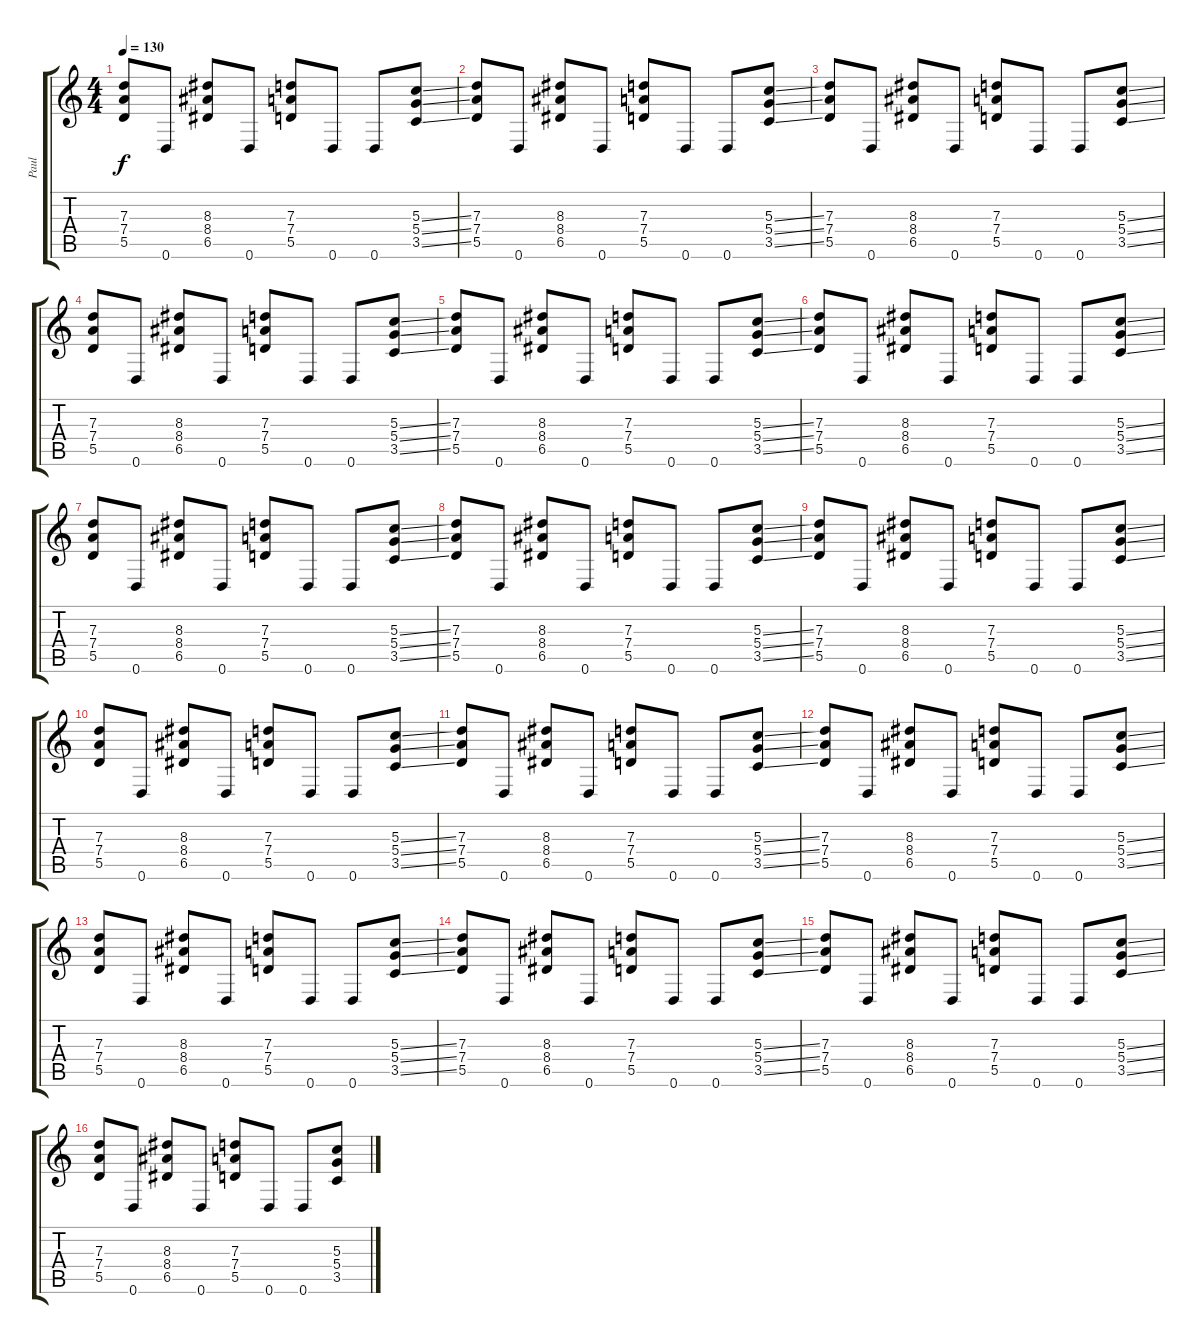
\track ("Paul" "Paul") {instrument distortionguitar}
\staff {score tabs}
\tuning (E4 B3 G3 D3 A2 D2) {hide}
\ts (4 4)
\tempo 130
\clef g2
\ks c
(7.3 7.4 5.5).8{dy f} 0.6.8 (8.3 8.4 6.5).8 0.6.8 (7.3 7.4 5.5).8 0.6.8 0.6.8 (5.3{ss} 5.4{ss} 3.5{ss}).8 |
(7.3 7.4 5.5).8 0.6.8 (8.3 8.4 6.5).8 0.6.8 (7.3 7.4 5.5).8 0.6.8 0.6.8 (5.3{ss} 5.4{ss} 3.5{ss}).8 |
(7.3 7.4 5.5).8 0.6.8 (8.3 8.4 6.5).8 0.6.8 (7.3 7.4 5.5).8 0.6.8 0.6.8 (5.3{ss} 5.4{ss} 3.5{ss}).8 |
(7.3 7.4 5.5).8 0.6.8 (8.3 8.4 6.5).8 0.6.8 (7.3 7.4 5.5).8 0.6.8 0.6.8 (5.3{ss} 5.4{ss} 3.5{ss}).8 |
(7.3 7.4 5.5).8 0.6.8 (8.3 8.4 6.5).8 0.6.8 (7.3 7.4 5.5).8 0.6.8 0.6.8 (5.3{ss} 5.4{ss} 3.5{ss}).8 |
(7.3 7.4 5.5).8 0.6.8 (8.3 8.4 6.5).8 0.6.8 (7.3 7.4 5.5).8 0.6.8 0.6.8 (5.3{ss} 5.4{ss} 3.5{ss}).8 |
(7.3 7.4 5.5).8 0.6.8 (8.3 8.4 6.5).8 0.6.8 (7.3 7.4 5.5).8 0.6.8 0.6.8 (5.3{ss} 5.4{ss} 3.5{ss}).8 |
(7.3 7.4 5.5).8 0.6.8 (8.3 8.4 6.5).8 0.6.8 (7.3 7.4 5.5).8 0.6.8 0.6.8 (5.3{ss} 5.4{ss} 3.5{ss}).8 |
(7.3 7.4 5.5).8 0.6.8 (8.3 8.4 6.5).8 0.6.8 (7.3 7.4 5.5).8 0.6.8 0.6.8 (5.3{ss} 5.4{ss} 3.5{ss}).8 |
(7.3 7.4 5.5).8 0.6.8 (8.3 8.4 6.5).8 0.6.8 (7.3 7.4 5.5).8 0.6.8 0.6.8 (5.3{ss} 5.4{ss} 3.5{ss}).8 |
(7.3 7.4 5.5).8 0.6.8 (8.3 8.4 6.5).8 0.6.8 (7.3 7.4 5.5).8 0.6.8 0.6.8 (5.3{ss} 5.4{ss} 3.5{ss}).8 |
(7.3 7.4 5.5).8 0.6.8 (8.3 8.4 6.5).8 0.6.8 (7.3 7.4 5.5).8 0.6.8 0.6.8 (5.3{ss} 5.4{ss} 3.5{ss}).8 |
(7.3 7.4 5.5).8 0.6.8 (8.3 8.4 6.5).8 0.6.8 (7.3 7.4 5.5).8 0.6.8 0.6.8 (5.3{ss} 5.4{ss} 3.5{ss}).8 |
(7.3 7.4 5.5).8 0.6.8 (8.3 8.4 6.5).8 0.6.8 (7.3 7.4 5.5).8 0.6.8 0.6.8 (5.3{ss} 5.4{ss} 3.5{ss}).8 |
(7.3 7.4 5.5).8 0.6.8 (8.3 8.4 6.5).8 0.6.8 (7.3 7.4 5.5).8 0.6.8 0.6.8 (5.3{ss} 5.4{ss} 3.5{ss}).8 |
(7.3 7.4 5.5).8 0.6.8 (8.3 8.4 6.5).8 0.6.8 (7.3 7.4 5.5).8 0.6.8 0.6.8 (5.3{ss} 5.4{ss} 3.5{ss}).8
